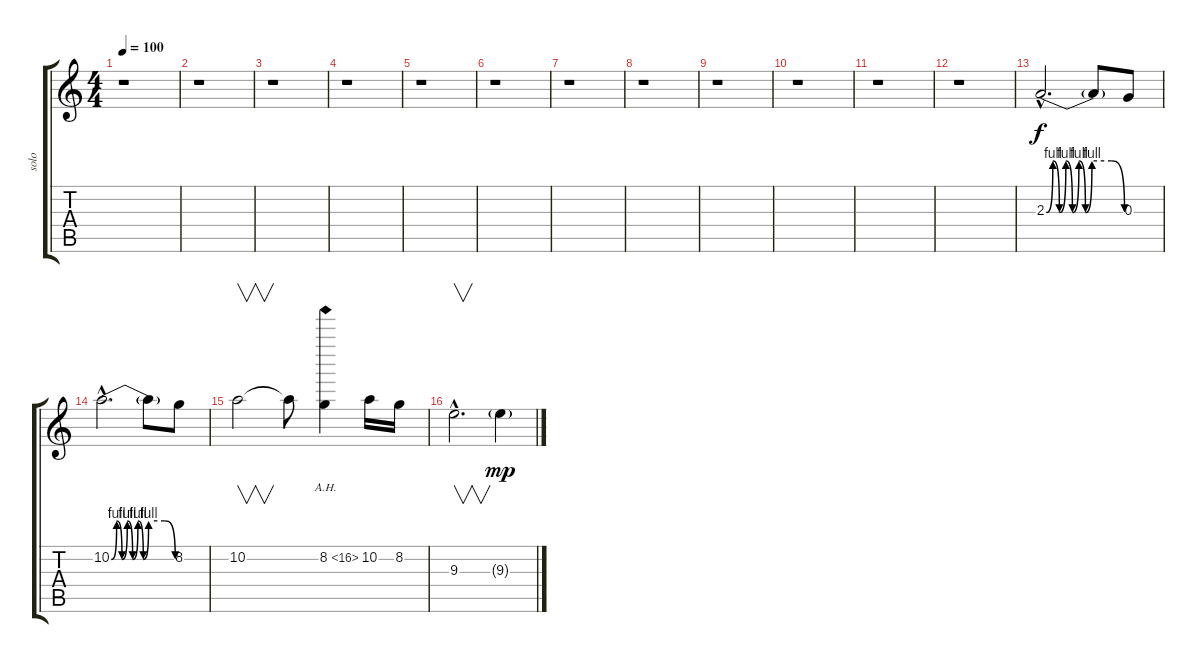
\track ("solo" "solo") {instrument overdrivenguitar}
\staff {score tabs}
\tuning (E4 B3 G3 D3 A2 E2) {hide}
\ts (4 4)
\tempo 100
\clef g2
\ks c
r.1{dy f} |
r.1 |
r.1 |
r.1 |
r.1 |
r.1 |
r.1 |
r.1 |
r.1 |
r.1 |
r.1 |
r.1 |
2.3{be (custom 0 0 5 4 10 0 15 4 20 0 25 4 30 0 35 4 50 4 60 0) hac}.2{d} 2.3{t}.8 0.3.8 |
10.2{be (custom 0 0 5 4 10 0 15 4 20 0 25 4 30 0 35 4 50 4 60 0) hac}.2{d} 10.2{t}.8 8.2.8 |
10.2.2{v} 10.2{t}.8 8.2{ah 8}.4 10.2.16 8.2.16 |
9.3{hac}.2{v d} 9.3{ss g}.4{dy mp}
